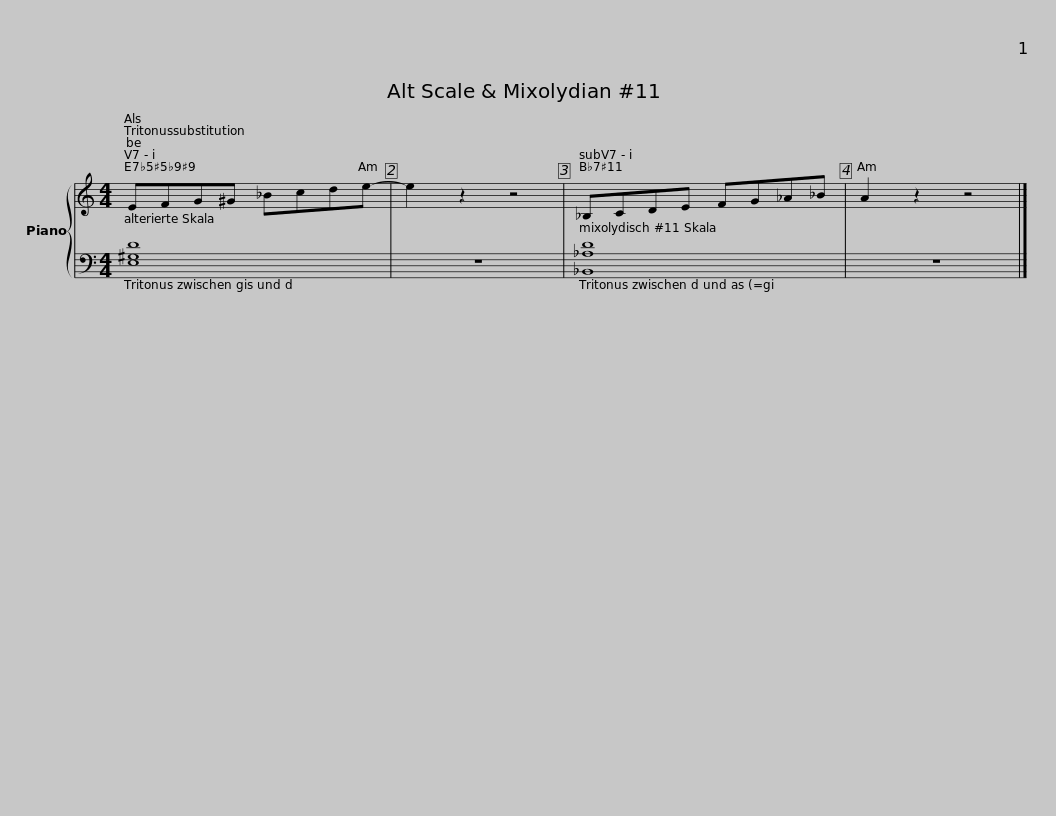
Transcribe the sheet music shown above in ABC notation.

X:1
%%score { 1 | 2 }
L:1/8
M:4/4
I:linebreak $
K:C
V:1 treble
V:2 bass
V:1
 EFG^G _Bcde- | e2 z2 z4 |$ _B,CDE FG_A_B | A2 z2 z4 |] %4
V:2
 [E,^G,D]8 | z8 |$ [_B,,_A,D]8 | z8 |] %4
